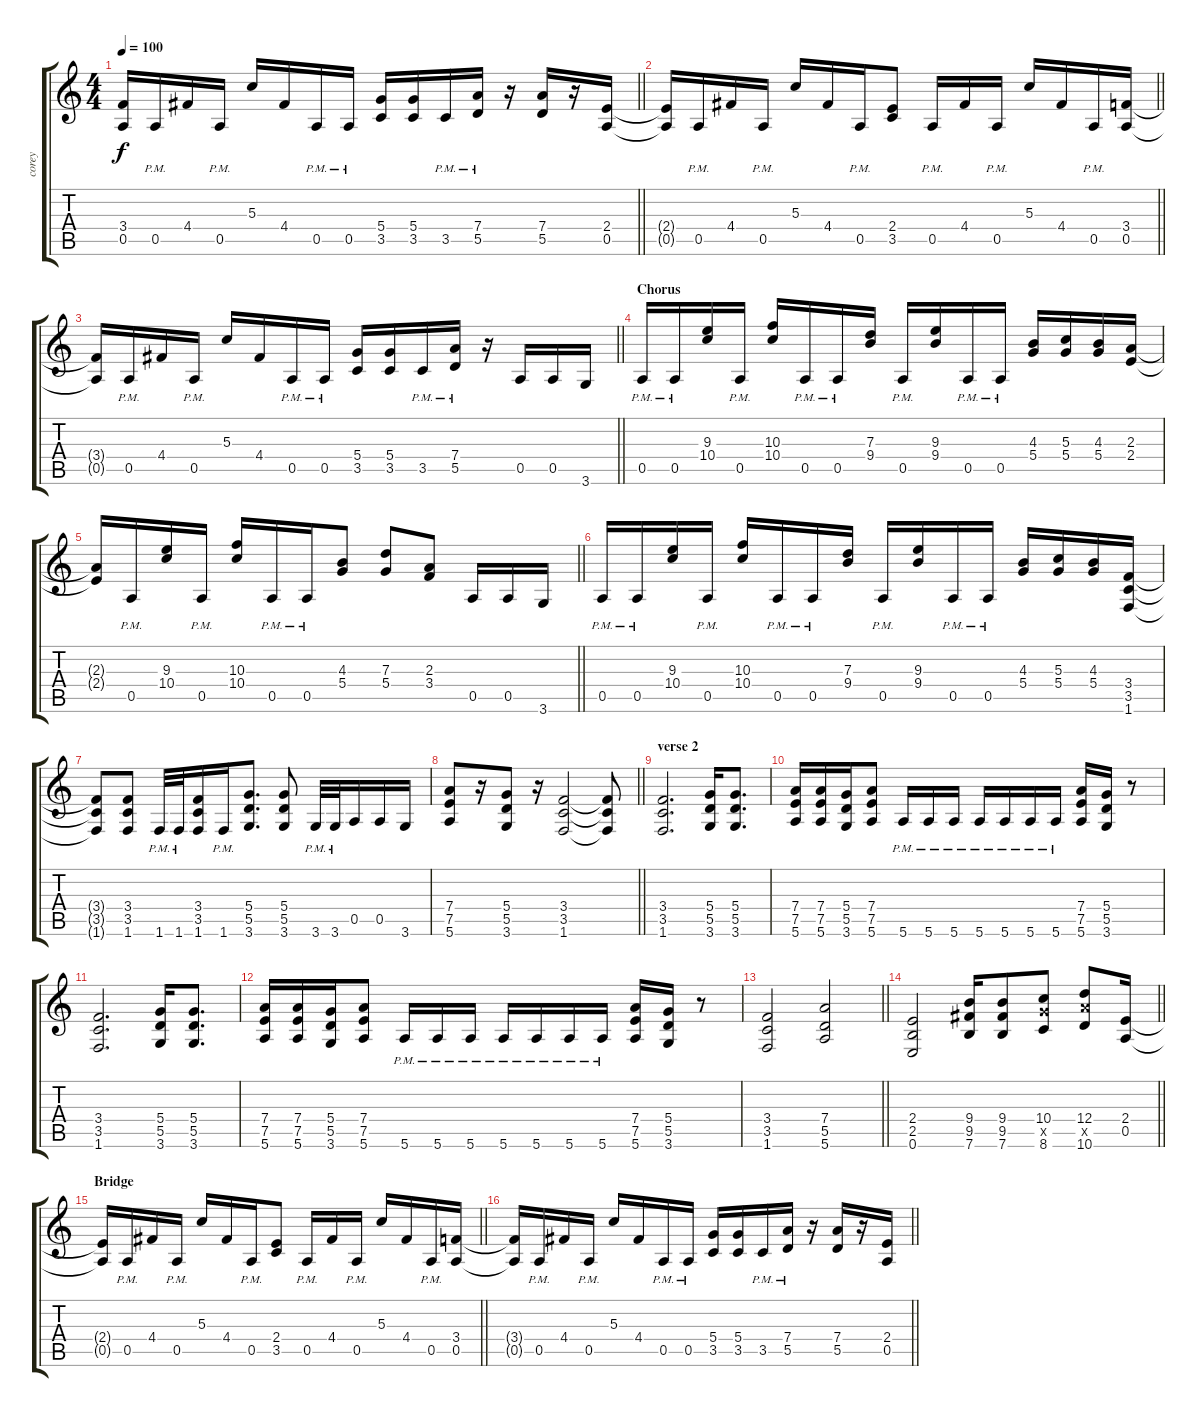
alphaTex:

\track ("corey" "corey") {instrument distortionguitar}
\staff {score tabs}
\tuning (E4 B3 G3 D3 A2 E2) {hide}
\ts (4 4)
\tempo 100
\clef g2
\barLineRight lightlight
\ks c
(3.4{t} 0.5{t}).16{dy f} 0.5{pm}.16 4.4.16 0.5{pm}.16 5.3.16 4.4.16 0.5{pm}.16 0.5{pm}.16 (5.4 3.5).16 (5.4 3.5).16 3.5{pm}.16 (7.4{pm} 5.5{pm}).16 r.16 (7.4 5.5).16 r.16 (2.4 0.5).16 |
\barLineRight lightlight
(2.4{t} 0.5{t}).16 0.5{pm}.16 4.4.16 0.5{pm}.16 5.3.16 4.4.16 0.5{pm}.16 (2.4 3.5).8 0.5{pm}.16 4.4.16 0.5{pm}.16 5.3.16 4.4.16 0.5{pm}.16 (3.4 0.5).16 |
\barLineRight lightlight
(3.4{t} 0.5{t}).16 0.5{pm}.16 4.4.16 0.5{pm}.16 5.3.16 4.4.16 0.5{pm}.16 0.5{pm}.16 (5.4 3.5).16 (5.4 3.5).16 3.5{pm}.16 (7.4{pm} 5.5{pm}).16 r.16 0.5.16 0.5.16 3.6.16 |
\section ("" "Chorus")
0.5{pm}.16 0.5{pm}.16 (9.3 10.4).16 0.5{pm}.16 (10.3 10.4).16 0.5{pm}.16 0.5{pm}.16 (7.3 9.4).16 0.5{pm}.16 (9.3 9.4).16 0.5{pm}.16 0.5{pm}.16 (4.3 5.4).16 (5.3 5.4).16 (4.3 5.4).16 (2.3 2.4).16 |
\barLineRight lightlight
(2.3{t} 2.4{t}).16 0.5{pm}.16 (9.3 10.4).16 0.5{pm}.16 (10.3 10.4).16 0.5{pm}.16 0.5{pm}.16 (4.3 5.4).8 (7.3 5.4).8 (2.3 3.4).8 0.5.16 0.5.16 3.6.16 |
0.5{pm}.16 0.5{pm}.16 (9.3 10.4).16 0.5{pm}.16 (10.3 10.4).16 0.5{pm}.16 0.5{pm}.16 (7.3 9.4).16 0.5{pm}.16 (9.3 9.4).16 0.5{pm}.16 0.5{pm}.16 (4.3 5.4).16 (5.3 5.4).16 (4.3 5.4).16 (3.4 3.5 1.6).16 |
(3.4{t} 3.5{t} 1.6{t}).8 (3.4 3.5 1.6).8 1.6{pm}.32 1.6{pm}.32 (3.4 3.5 1.6).16 1.6{pm}.16 (5.4 5.5 3.6).8{d} (5.4 5.5 3.6).8 3.6{pm}.32 3.6{pm}.32 0.5.16 0.5.16 3.6.16 |
\barLineRight lightlight
(7.4 7.5 5.6).8 r.16 (5.4 5.5 3.6).8 r.16 (3.4 3.5 1.6).2 (3.4{t} 3.5{t} 1.6{t}).8 |
\section ("" "verse 2")
(3.4 3.5 1.6).2{d} (5.4 5.5 3.6).16 (5.4 5.5 3.6).8{d} |
(7.4 7.5 5.6).16 (7.4 7.5 5.6).16 (5.4 5.5 3.6).16 (7.4 7.5 5.6).8 5.6{pm}.16 5.6{pm}.16 5.6{pm}.16 5.6{pm}.16 5.6{pm}.16 5.6{pm}.16 5.6{pm}.16 (7.4 7.5 5.6).16 (5.4 5.5 3.6).16 r.8 |
(3.4 3.5 1.6).2{d} (5.4 5.5 3.6).16 (5.4 5.5 3.6).8{d} |
(7.4 7.5 5.6).16 (7.4 7.5 5.6).16 (5.4 5.5 3.6).16 (7.4 7.5 5.6).8 5.6{pm}.16 5.6{pm}.16 5.6{pm}.16 5.6{pm}.16 5.6{pm}.16 5.6{pm}.16 5.6{pm}.16 (7.4 7.5 5.6).16 (5.4 5.5 3.6).16 r.8 |
\barLineRight lightlight
(3.4 3.5 1.6).2 (7.4 5.5 5.6).2 |
\barLineRight lightlight
(2.4 2.5 0.6).2 (9.4 9.5 7.6).16 (9.4 9.5 7.6).8 (10.4 10.5{x} 8.6).8 (12.4 12.5{x} 10.6).8 (2.4 0.5).16 |
\section ("" "Bridge")
\barLineRight lightlight
(2.4{t} 0.5{t}).16 0.5{pm}.16 4.4.16 0.5{pm}.16 5.3.16 4.4.16 0.5{pm}.16 (2.4 3.5).8 0.5{pm}.16 4.4.16 0.5{pm}.16 5.3.16 4.4.16 0.5{pm}.16 (3.4 0.5).16 |
\barLineRight lightlight
(3.4{t} 0.5{t}).16 0.5{pm}.16 4.4.16 0.5{pm}.16 5.3.16 4.4.16 0.5{pm}.16 0.5{pm}.16 (5.4 3.5).16 (5.4 3.5).16 3.5{pm}.16 (7.4{pm} 5.5{pm}).16 r.16 (7.4 5.5).16 r.16 (2.4 0.5).16
